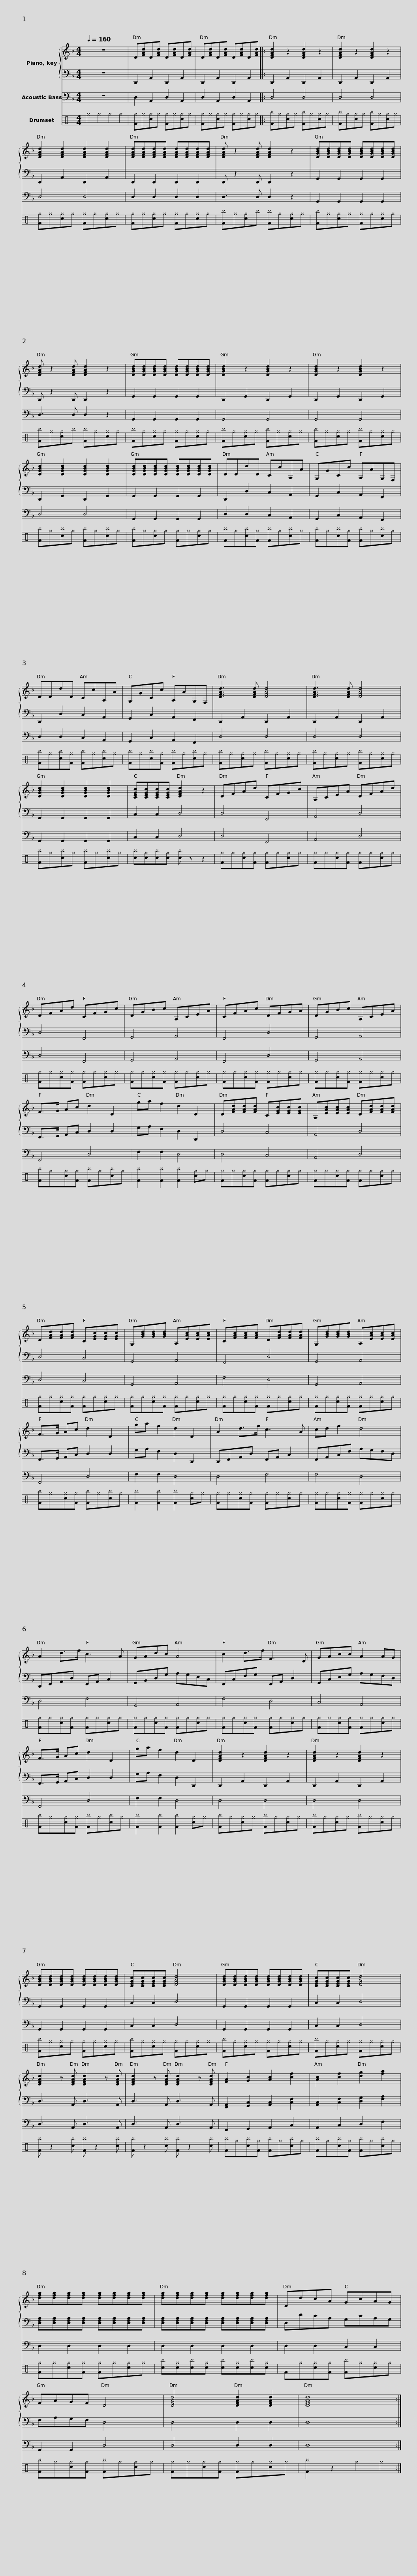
X:1
%%score { 1 | 2 } 3 4
L:1/8
Q:1/4=160
M:4/4
I:linebreak $
K:F
V:1 treble
V:2 bass
V:3 bass transpose=-12
V:4 perc
K:none
V:1
 z8 | D[FAd]D[FAd] D[FAd]D[FAd] | D[FAd]D[FAd] D[FAd]D[FAd] |: [DFAd]2 z2 [DFAd]2 z2 | [DFAd]2 z2 [DFAd]2 z2 |$ %5
 [DFAd]2 [DFAd]2 [DFAd]2 [DFAd]2 | [DFAd][DFAd][DFAd][DFAd] [DFAd][DFAd][DFAd][DFAd] | [DFAd] z2 [DFAd] [DFAd]2 z2 | [DGBd][DGBd][DGBd][DGBd] [DGBd][DGBd][DGBd][DGBd] |$ [DFAd] z2 [DFAd] [DFAd]2 z2 | %10
 [DGBd][DGBd][DGBd][DGBd] [DGBd][DGBd][DGBd][DGBd] | [DGBd]2 z2 [DGBd]2 z2 | [DGBd]2 z2 [DGBd]2 z2 |$ [DGBd]2 [DGBd]2 [DGBd]2 [DGBd]2 | [DGBd][DGBd][DGBd][DGBd] [DGBd][DGBd][DGBd][DGBd] | %15
 DDdD CcA,A | G,GCc A,AG,F, |$ DDdD CcA,A | G,GCc A,AG,F, | [DFAd]3 [DFAd] [DFAd]4 | %20
 [DFAd]3 [DFAd] [DFAd]4 |$ [DGBd]2 [DGBd]2 [DGBd]2 [DGBd]2 | [CEGc][CEGc][CEGc][CEGc] [DFAd]2 z2 | DFAd CFGc | A,CEA DFAd | %25
 DFAd CFGc |$ DGBc A,CEA | CFAc DFGA | DGBc A,CEA | F>G Ac d2 D2 | %30
 ga f2 d2 D2 |$ D[FAd][FAd][FAd] C[EGc][EGc][EGc] | A,[EAc][EAc][EAc] D[FAd][FAd][FAd] | D[FAd][FAd][FAd] C[EGc][EGc][EGc] | G,[GBd][GBd][GBd] A,[EAc][EAc][EAc] | %35
 C[FAc][FAc][FAc] D[FAd][FAd][FAd] |$ G,[GBd][GBd][GBd] A,[EAc][EAc][EAc] | F>G Ac d2 D2 | ga f2 d2 D2 | A2 d>f c3 A | %40
 cd f2 d4 |$ A2 d>f c3 A | GAdc A4 | c2 d>f F3 D | GAcc A2 AG |$ %45
 F>G Ac d2 D2 | ga f2 d2 D2 | [DFAd]2 z2 [DFAd]2 z2 | [DFAd]2 z2 [DFAd]2 z2 | [DGBd][DGBd][DGBd][DGBd] [DGBd][DGBd][DGBd][DGBd] |$ %50
 [CEGc][CEGc][CEGc][CEGc] [DFAd]4 | [DGBd][DGBd][DGBd][DGBd] [DGBd][DGBd][DGBd][DGBd] | [CEGc][CEGc][CEGc][CEGc] [DFAd]4 | [DFAd]2 z [DFAd] [DFAd]2 z [DFAd] |$ [DFAd]2 z [DFAd] [DFAd]2 z [DFAd] | %55
 [FA]2 [Gc]2 [Ac]2 [cf]2 | [Ac]2 [cf]2 [dg]2 [fa]2 | [dfa][dfa][dfa][dfa] [dfa][dfa][dfa][dfa] |$ [dfa][dfa][dfa][dfa] [dfa][dfa][dfa][dfa] | DdcA GcAG | %60
 FAGF D4 | [DFAd]4 [DFAd]2 [DFAd]2 | [DFAd]8 :| %63
V:2
 z8 | D,,2 A,,2 D,,2 A,,2 | D,,2 A,,2 D,,2 A,,2 |: D,,2 A,,2 D,,2 A,,2 | D,,2 A,,2 D,,2 A,,2 |$ %5
 D,,2 A,,2 D,,2 A,,2 | D,,2 D,,2 D,,2 D,,2 | D,, z2 D,, D,,2 z2 | G,,2 G,,2 G,,2 G,,2 |$ D,, z2 D,, D,,2 z2 | %10
 G,,2 G,,2 G,,2 G,,2 | D,,2 G,,2 D,,2 G,,2 | D,,2 G,,2 D,,2 G,,2 |$ D,,2 G,,2 D,,2 G,,2 | G,,2 G,,2 G,,2 G,,2 | %15
 D,,2 D,2 C,2 A,,2 | G,,2 C,2 A,,2 F,,2 |$ D,,2 D,2 C,2 A,,2 | G,,2 C,2 A,,2 F,,2 | D,,2 A,,2 D,,2 A,,2 | %20
 D,,2 A,,2 D,,2 A,,2 |$ G,,2 G,,2 G,,2 G,,2 | C,2 C,2 D,4 | D,4 F,,4 | A,,4 D,4 | %25
 D,4 F,,4 |$ G,,4 A,,4 | F,,4 D,4 | G,,4 A,,4 | F,,>G,, A,,C, D,2 D,2 | %30
 G,A, F,2 D,2 D,,2 |$ D,4 C,4 | A,,4 D,4 | D,4 C,4 | G,,4 A,,4 | %35
 F,,4 D,4 |$ G,,4 A,,4 | F,,>G,, A,,C, D,2 D,2 | G,A, F,2 D,2 D,,2 | D,,F,,A,,D, F,,A,, C,2 | %40
 F,,A,,C,F, A,G,F,D, |$ D,,F,,A,,D, F,,A,, C,2 | G,,B,,D,G, A,G,E,C, | F,,C,F,G, F,,A,, D,2 | G,,C,E,G, A,G,F,D, |$ %45
 F,,>G,, A,,C, D,2 D,2 | G,A, F,2 D,2 D,,2 | D,,2 A,,2 D,,2 A,,2 | D,,2 A,,2 D,,2 A,,2 | G,,2 G,,2 G,,2 G,,2 |$ %50
 C,2 C,2 D,4 | G,,2 G,,2 G,,2 G,,2 | C,2 C,2 D,4 | D,3 A,, D,3 A,, |$ D,3 A,, D,3 A,, | %55
 [F,,A,,]2 [G,,C,]2 [A,,C,]2 [C,F,]2 | [A,,C,]2 [C,F,]2 [D,G,]2 [F,A,]2 | [D,F,A,][D,F,A,][D,F,A,][D,F,A,] [D,F,A,][D,F,A,][D,F,A,][D,F,A,] |$ [D,F,A,][D,F,A,][D,F,A,][D,F,A,] [D,F,A,][D,F,A,][D,F,A,][D,F,A,] | D,DCA, G,CA,G, | %60
 F,A,G,F, D,4 | D,4 D,2 D,2 | D,8 :| %63
V:3
 z8 | D,2 A,,2 D,2 A,,2 | D,2 A,,2 D,2 A,,2 |: D,4 D,4 | D,4 D,4 |$ %5
 D,4 D,4 | D,2 D,2 D,2 D,2 | D,3 D, D,2 z2 | G,,2 G,,2 G,,2 G,,2 |$ D,3 D, D,2 z2 | %10
 G,,2 G,,2 G,,2 G,,2 | G,,4 G,,4 | G,,4 G,,4 |$ D,4 D,4 | G,,2 G,,2 G,,2 G,,2 | %15
 D,2 D,2 C,2 A,,2 | G,,2 C,2 A,,2 F,,2 |$ D,2 D,2 C,2 A,,2 | G,,2 C,2 A,,2 F,,2 | D,4 D,4 | %20
 D,4 D,4 |$ G,,2 G,,2 G,,2 G,,2 | C,2 C,2 D,4 | D,4 F,,4 | A,,4 D,4 | %25
 D,4 F,,4 |$ G,,4 A,,4 | F,,4 D,4 | G,,4 A,,4 | F,,4 D,4 | %30
 F,2 F,2 D,4 |$ D,4 C,4 | A,,4 D,4 | D,4 C,4 | G,,4 A,,4 | %35
 F,4 D,4 |$ G,,4 A,,4 | F,,4 D,4 | F,2 F,2 D,4 | D,4 F,4 | %40
 F,4 D,4 |$ D,4 F,4 | G,,4 A,,4 | F,4 D,4 | C,4 A,,4 |$ %45
 F,,4 D,4 | F,2 F,2 D,4 | D,4 D,4 | D,4 D,4 | G,,2 G,,2 G,,2 G,,2 |$ %50
 C,2 C,2 D,4 | G,,2 G,,2 G,,2 G,,2 | C,2 C,2 D,4 | D,3 A,, D,3 A,, |$ D,3 A,, D,3 A,, | %55
 F,,2 G,,2 A,,2 C,2 | A,,2 C,2 D,2 F,2 | D,2 D,2 D,2 D,2 |$ D,2 D,2 D,2 D,2 | D,2 D,2 C,2 C,2 | %60
 G,,2 G,,2 D,4 | D,4 D,2 D,2 | D,8 :| %63
V:4
[K:C] ^g2 ^g2 ^g2 ^g2 | [F^g]^g[c^g]^g [F^g]^g[c^g]^g | [F^g]^g[c^g]^g [F^g]^g[c^g]^g |: [F^b]^g[c^g]^g [F^b]^g[c^g]^g | [F^b]^g[c^g]^g [F^b]^g[c^g]^g |$ %5
 [F^g]^g[c^g]^g [F^g]^g[c^g]^g | [F^g]^g[c^g]^g [F^g]^g[c^g]^g | [F^b]^g[c^g]^b [F^b]^g[c^g]^g | [F^b]^g[c^g]^g [F^g]^g[c^g]^g |$ [F^b]^g[c^g]^b [F^b]^g[c^g]^g | %10
 [F^b]^g[c^g]^g [F^g]^g[c^g]^g | [F^b]^g[c^g]^g [F^b]^g[c^g]^g | [F^b]^g[c^g]^g [F^b]^g[c^g]^g |$ [F^b]^g[c^b]^g [F^b]^g[c^b]^g | [F^b]^g[c^g]^g [F^g]^g[c^g]^g | %15
 [F^b]^g[c^b][F^g] [F^b]^g[c^b]^g | [F^b]^g[c^b][F^g] [F^b]^g[c^b]^g |$ [F^b]^g[c^b][F^g] [F^b]^g[c^b]^g | [F^b]^g[c^b][F^g] [F^b]^g[c^b]^g | [F^b]^g[c^g]^g [F^b]^g[c^g]^g | %20
 [F^b]^g[c^g]^g [F^b]^g[c^g]^g |$ [F^b]^g[c^b]^g [F^b]^g[c^b]^g | [c^b][c^g][c^b][c^g] [c^b] z z2 | [F^g]^g[c^g][F^g] [F^g]^g[c^g]^g | [F^g]^g[c^g][F^g] [F^g]^g[c^g]^g | %25
 [F^g]^g[c^g][F^g] [F^g]^g[c^g]^g |$ [F^g]^g[c^g][F^g] [F^g]^g[c^g]^g | [F^g]^g[c^g][F^g] [F^g]^g[c^g]^g | [F^g]^g[c^g][F^g] [F^g]^g[c^g]^g | [F^b]^g[c^g][F^g] [F^b]^g[c^b]^g | %30
 [F^b]2 [F^b]2 [F^b]2 [c^g]^g |$ [F^g]^g[c^g][F^g] [F^g]^g[c^g]^g | [F^g]^g[c^g][F^g] [F^g]^g[c^g]^g | [F^g]^g[c^g][F^g] [F^g]^g[c^g]^g | [F^g]^g[c^g][F^g] [F^g]^g[c^g]^g | %35
 [F^g]^g[c^g][F^g] [F^g]^g[c^g]^g |$ [F^g]^g[c^g][F^g] [F^g]^g[c^g]^g | [F^b]^g[c^g][F^g] [F^b]^g[c^b]^g | [F^b]2 [F^b]2 [F^b]2 [c^g]^g | [F^g]^g[c^g][F^g] [F^g]^g[c^g]^g | %40
 [F^g]^g[c^g][F^g] [F^g]^g[c^g]^g |$ [F^g]^g[c^g][F^g] [F^g]^g[c^g]^g | [F^g]^g[c^g][F^g] [F^g]^g[c^g]^g | [F^g]^g[c^g][F^g] [F^g]^g[c^g]^g | [F^g]^g[c^g][F^g] [F^g]^g[c^g]^g |$ %45
 [F^b]^g[c^g][F^g] [F^b]^g[c^b]^g | [F^b]2 [F^b]2 [F^b]2 [c^g]^g | [F^b]^g[c^g]^g [F^b]^g[c^g]^g | [F^b]^g[c^g]^g [F^b]^g[c^g]^g | [F^b]^g[c^g]^g [F^g]^g[c^g]^g |$ %50
 [F^b]^g[c^g]^g [F^g]^g[c^g]^g | [F^b]^g[c^g]^g [F^g]^g[c^g]^g | [F^b]^g[c^g]^g [F^g]^g[c^g]^g | [F^b] z2 [c^b] [F^b] z2 [c^b] |$ [F^b] z2 [c^b] [F^b] z2 [c^b] | %55
 [F^b]^g[c^b][F^g] [F^b]^g[c^b]^g | [F^b]^g[c^b][F^g] [F^b]^g[c^b]^g | [F^g]^g[c^g][F^g] [F^g]^g[c^g]^g |$ [c^b][c^g][c^b][c^g] [c^b][c^g][c^b][c^g] | F^g[c^g][F^g] [F^b]^g[c^g]^g | %60
 [F^b]^g[c^g][F^g] [F^b]^g[c^g]^g | [F^g]^g[c^g][F^g] [F^g]^g[c^g]^g | [F^b]2 z2 ^g2 ^g2 :| %63
